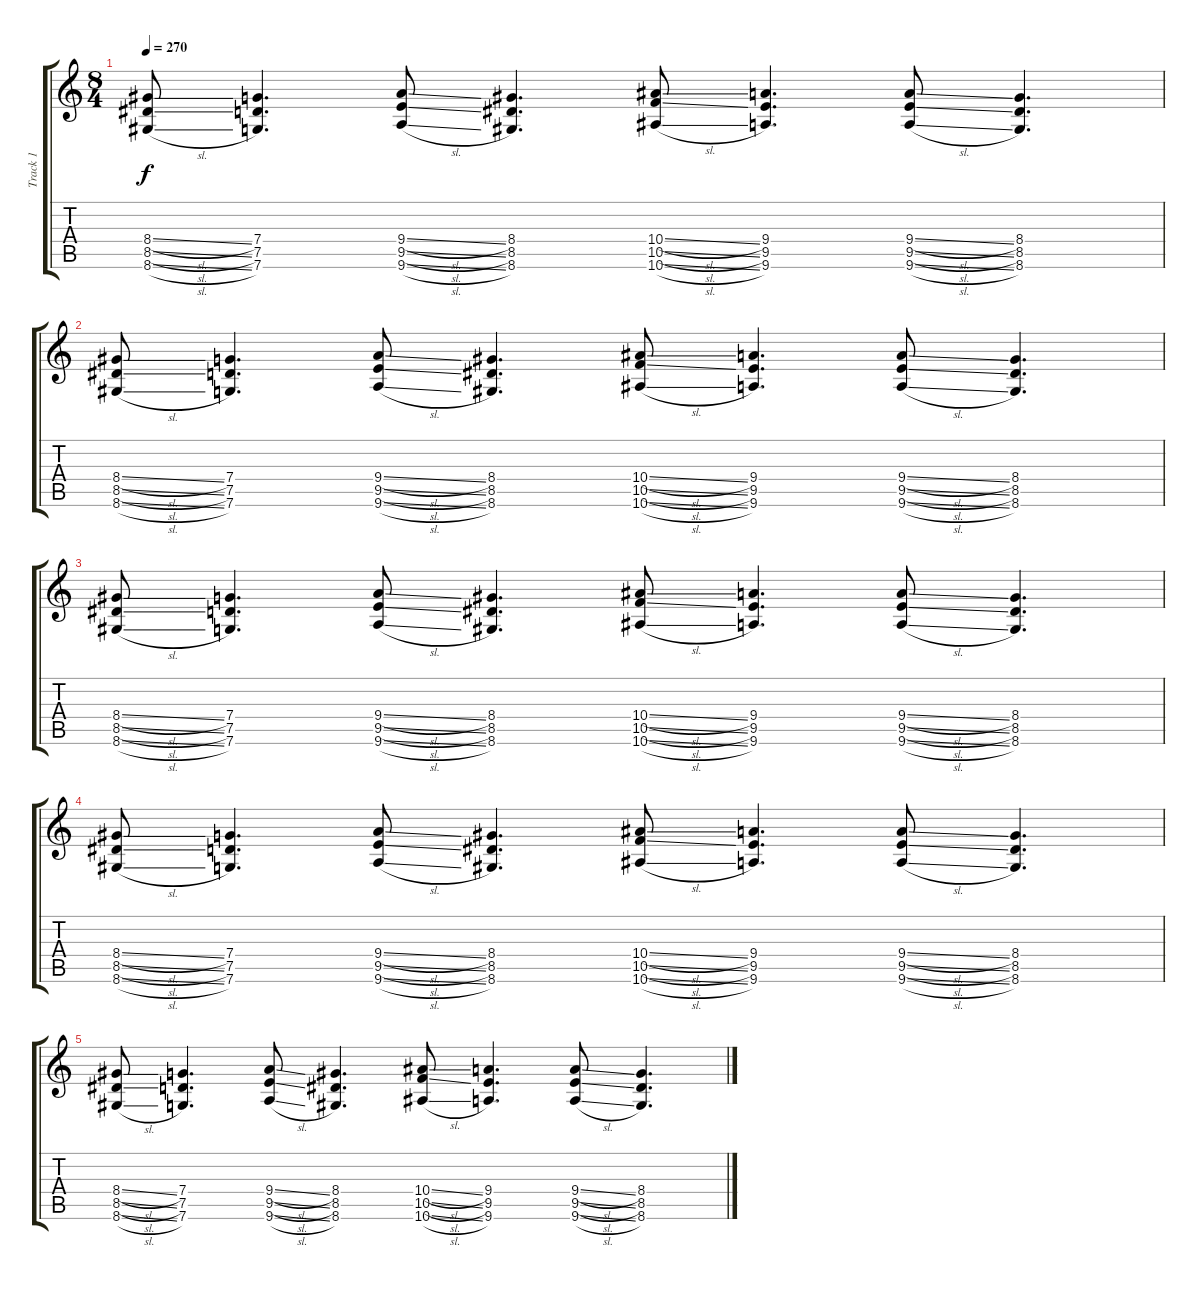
\track ("Track 1" "Track 1") {instrument distortionguitar}
\staff {score tabs}
\tuning (D4 A3 F3 C3 G2 C2) {hide}
\ts (8 4)
\tempo 270
\clef g2
\ks c
(8.4{sl} 8.5{sl} 8.6{sl}).8{dy f} (7.4 7.5 7.6).4{d} (9.4{sl} 9.5{sl} 9.6{sl}).8 (8.4 8.5 8.6).4{d} (10.4{sl} 10.5{sl} 10.6{sl}).8 (9.4 9.5 9.6).4{d} (9.4{sl} 9.5{sl} 9.6{sl}).8 (8.4 8.5 8.6).4{d} |
(8.4{sl} 8.5{sl} 8.6{sl}).8 (7.4 7.5 7.6).4{d} (9.4{sl} 9.5{sl} 9.6{sl}).8 (8.4 8.5 8.6).4{d} (10.4{sl} 10.5{sl} 10.6{sl}).8 (9.4 9.5 9.6).4{d} (9.4{sl} 9.5{sl} 9.6{sl}).8 (8.4 8.5 8.6).4{d} |
(8.4{sl} 8.5{sl} 8.6{sl}).8 (7.4 7.5 7.6).4{d} (9.4{sl} 9.5{sl} 9.6{sl}).8 (8.4 8.5 8.6).4{d} (10.4{sl} 10.5{sl} 10.6{sl}).8 (9.4 9.5 9.6).4{d} (9.4{sl} 9.5{sl} 9.6{sl}).8 (8.4 8.5 8.6).4{d} |
(8.4{sl} 8.5{sl} 8.6{sl}).8 (7.4 7.5 7.6).4{d} (9.4{sl} 9.5{sl} 9.6{sl}).8 (8.4 8.5 8.6).4{d} (10.4{sl} 10.5{sl} 10.6{sl}).8 (9.4 9.5 9.6).4{d} (9.4{sl} 9.5{sl} 9.6{sl}).8 (8.4 8.5 8.6).4{d} |
(8.4{sl} 8.5{sl} 8.6{sl}).8 (7.4 7.5 7.6).4{d} (9.4{sl} 9.5{sl} 9.6{sl}).8 (8.4 8.5 8.6).4{d} (10.4{sl} 10.5{sl} 10.6{sl}).8 (9.4 9.5 9.6).4{d} (9.4{sl} 9.5{sl} 9.6{sl}).8 (8.4 8.5 8.6).4{d}
